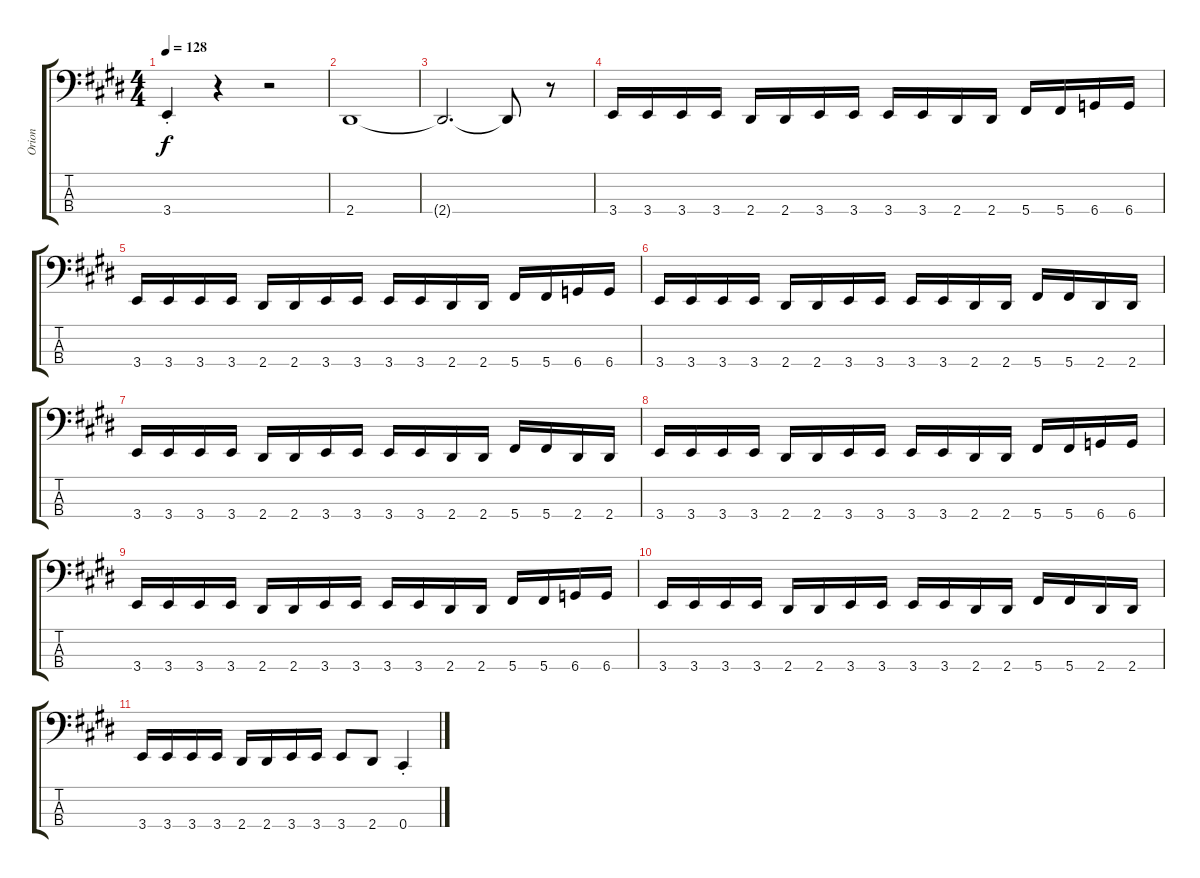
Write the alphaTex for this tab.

\track ("Orion" "Orion") {instrument electricbasspick}
\staff {score tabs}
\tuning (E2 B1 Gb1 Db1) {hide}
\ts (4 4)
\tempo 128
\clef f4
\ks c#minor
3.4{st}.4{dy f} r.4 r.2 |
2.4.1 |
2.4{t}.2{d} 2.4{t}.8 r.8 |
3.4.16 3.4.16 3.4.16 3.4.16 2.4.16 2.4.16 3.4.16 3.4.16 3.4.16 3.4.16 2.4.16 2.4.16 5.4.16 5.4.16 6.4.16 6.4.16 |
3.4.16 3.4.16 3.4.16 3.4.16 2.4.16 2.4.16 3.4.16 3.4.16 3.4.16 3.4.16 2.4.16 2.4.16 5.4.16 5.4.16 6.4.16 6.4.16 |
3.4.16 3.4.16 3.4.16 3.4.16 2.4.16 2.4.16 3.4.16 3.4.16 3.4.16 3.4.16 2.4.16 2.4.16 5.4.16 5.4.16 2.4.16 2.4.16 |
3.4.16 3.4.16 3.4.16 3.4.16 2.4.16 2.4.16 3.4.16 3.4.16 3.4.16 3.4.16 2.4.16 2.4.16 5.4.16 5.4.16 2.4.16 2.4.16 |
3.4.16 3.4.16 3.4.16 3.4.16 2.4.16 2.4.16 3.4.16 3.4.16 3.4.16 3.4.16 2.4.16 2.4.16 5.4.16 5.4.16 6.4.16 6.4.16 |
3.4.16 3.4.16 3.4.16 3.4.16 2.4.16 2.4.16 3.4.16 3.4.16 3.4.16 3.4.16 2.4.16 2.4.16 5.4.16 5.4.16 6.4.16 6.4.16 |
3.4.16 3.4.16 3.4.16 3.4.16 2.4.16 2.4.16 3.4.16 3.4.16 3.4.16 3.4.16 2.4.16 2.4.16 5.4.16 5.4.16 2.4.16 2.4.16 |
3.4.16 3.4.16 3.4.16 3.4.16 2.4.16 2.4.16 3.4.16 3.4.16 3.4.8 2.4.8 0.4{st}.4
